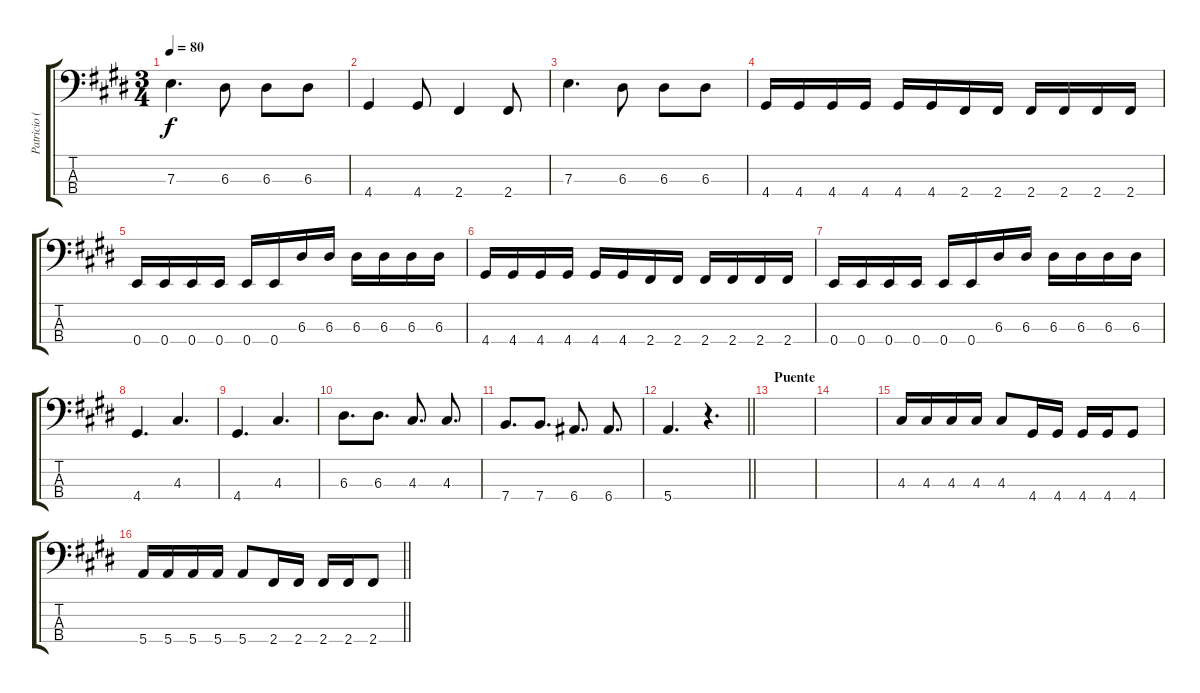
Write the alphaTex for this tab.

\track ("Patricio (Bajo)" "Patricio (") {instrument electricbasspick}
\staff {score tabs}
\tuning (G2 D2 A1 E1) {hide}
\ts (3 4)
\tempo 80
\clef f4
\ks c#minor
7.3.4{d dy f} 6.3.8 6.3.8 6.3.8 |
4.4.4 4.4.8 2.4.4 2.4.8 |
7.3.4{d} 6.3.8 6.3.8 6.3.8 |
4.4.16 4.4.16 4.4.16 4.4.16 4.4.16 4.4.16 2.4.16 2.4.16 2.4.16 2.4.16 2.4.16 2.4.16 |
0.4.16 0.4.16 0.4.16 0.4.16 0.4.16 0.4.16 6.3.16 6.3.16 6.3.16 6.3.16 6.3.16 6.3.16 |
4.4.16 4.4.16 4.4.16 4.4.16 4.4.16 4.4.16 2.4.16 2.4.16 2.4.16 2.4.16 2.4.16 2.4.16 |
0.4.16 0.4.16 0.4.16 0.4.16 0.4.16 0.4.16 6.3.16 6.3.16 6.3.16 6.3.16 6.3.16 6.3.16 |
4.4.4{d} 4.3.4{d} |
4.4.4{d} 4.3.4{d} |
6.3.8{d} 6.3.8{d} 4.3.8{d} 4.3.8{d} |
7.4.8{d} 7.4.8{d} 6.4.8{d} 6.4.8{d} |
\barLineRight lightlight
5.4.4{d} r.4{d} |
\section ("" "Puente")
|
|
4.3.16 4.3.16 4.3.16 4.3.16 4.3.8 4.4.16 4.4.16 4.4.16 4.4.16 4.4.8 |
\barLineRight lightlight
5.4.16 5.4.16 5.4.16 5.4.16 5.4.8 2.4.16 2.4.16 2.4.16 2.4.16 2.4.8
